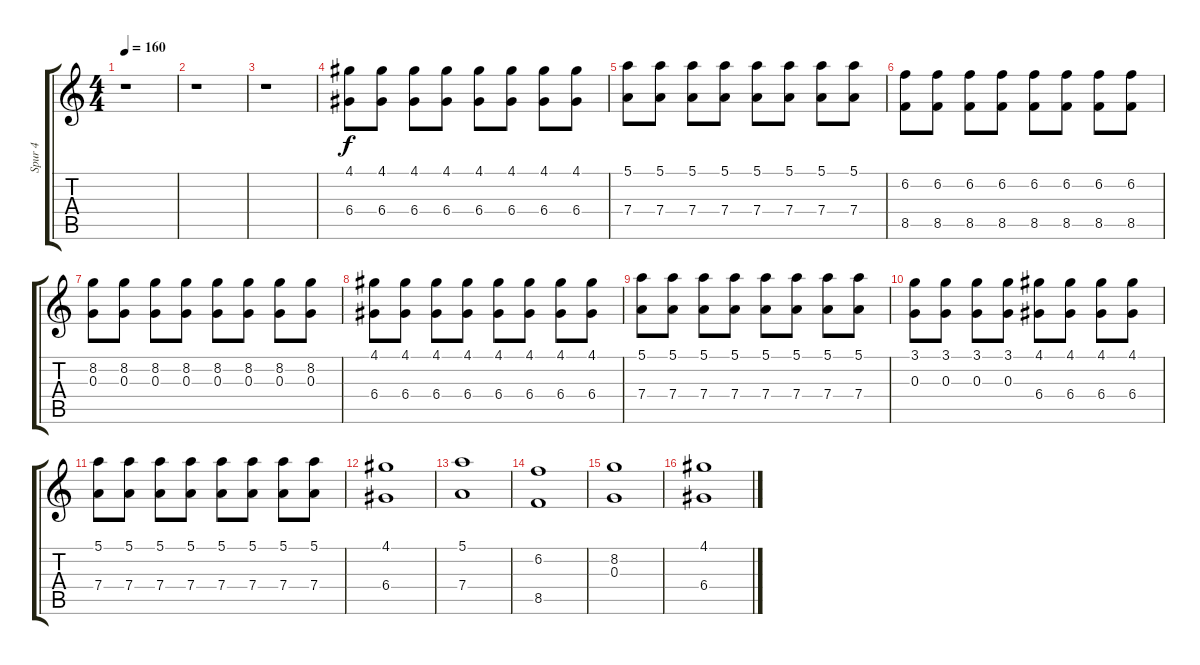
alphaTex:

\track ("Spur 4" "Spur 4") {instrument distortionguitar}
\staff {score tabs}
\tuning (E4 B3 G3 D3 A2 E2) {hide}
\ts (4 4)
\tempo 160
\clef g2
\ks c
r.1{dy f} |
r.1 |
r.1 |
(4.1 6.4).8 (4.1 6.4).8 (4.1 6.4).8 (4.1 6.4).8 (4.1 6.4).8 (4.1 6.4).8 (4.1 6.4).8 (4.1 6.4).8 |
(5.1 7.4).8 (5.1 7.4).8 (5.1 7.4).8 (5.1 7.4).8 (5.1 7.4).8 (5.1 7.4).8 (5.1 7.4).8 (5.1 7.4).8 |
(6.2 8.5).8 (6.2 8.5).8 (6.2 8.5).8 (6.2 8.5).8 (6.2 8.5).8 (6.2 8.5).8 (6.2 8.5).8 (6.2 8.5).8 |
(8.2 0.3).8 (8.2 0.3).8 (8.2 0.3).8 (8.2 0.3).8 (8.2 0.3).8 (8.2 0.3).8 (8.2 0.3).8 (8.2 0.3).8 |
(4.1 6.4).8 (4.1 6.4).8 (4.1 6.4).8 (4.1 6.4).8 (4.1 6.4).8 (4.1 6.4).8 (4.1 6.4).8 (4.1 6.4).8 |
(5.1 7.4).8 (5.1 7.4).8 (5.1 7.4).8 (5.1 7.4).8 (5.1 7.4).8 (5.1 7.4).8 (5.1 7.4).8 (5.1 7.4).8 |
(3.1 0.3).8 (3.1 0.3).8 (3.1 0.3).8 (3.1 0.3).8 (4.1 6.4).8 (4.1 6.4).8 (4.1 6.4).8 (4.1 6.4).8 |
(5.1 7.4).8 (5.1 7.4).8 (5.1 7.4).8 (5.1 7.4).8 (5.1 7.4).8 (5.1 7.4).8 (5.1 7.4).8 (5.1 7.4).8 |
(4.1 6.4).1 |
(5.1 7.4).1 |
(6.2 8.5).1 |
(8.2 0.3).1 |
(4.1 6.4).1
